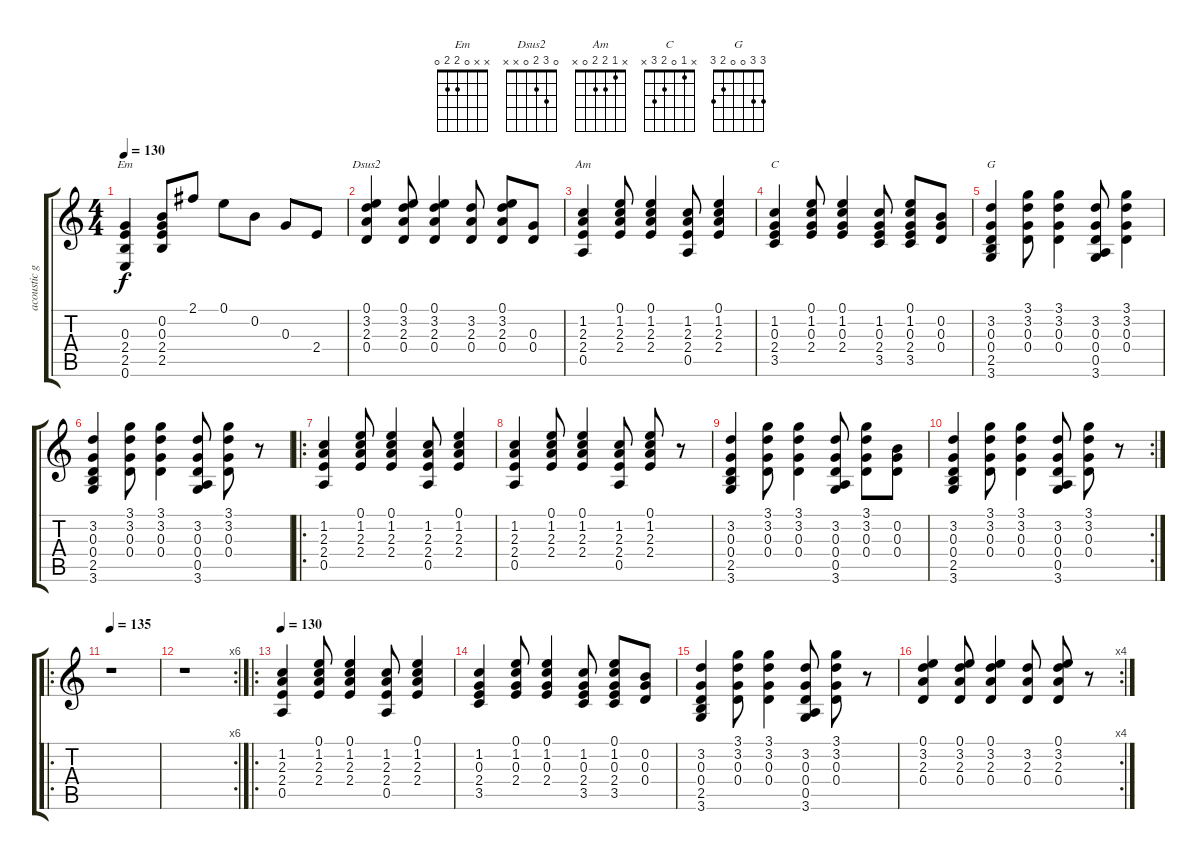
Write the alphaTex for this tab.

\track ("acoustic guitar" "acoustic g") {instrument acousticguitarnylon}
\staff {score tabs}
\tuning (E4 B3 G3 D3 A2 E2) {hide}
\chord ("Em" x x 0 2 2 0)
\chord ("Dsus2" 0 3 2 0 x x)
\chord ("Am" x 1 2 2 0 x)
\chord ("C" x 1 0 2 3 x)
\chord ("G" 3 3 0 0 2 3)
\ts (4 4)
\tempo 130
\clef g2
\ks c
(0.3 2.4 2.5 0.6).4{ch "Em" dy f} (0.2 0.3 2.4 2.5).8 2.1.8 0.1.8 0.2.8 0.3.8 2.4.8 |
(0.1 3.2 2.3 0.4).4{ch "Dsus2"} (0.1 3.2 2.3 0.4).8 (0.1 3.2 2.3 0.4).4 (3.2 2.3 0.4).8 (0.1 3.2 2.3 0.4).8 (0.3 0.4).8 |
(1.2 2.3 2.4 0.5).4{ch "Am"} (0.1 1.2 2.3 2.4).8 (0.1 1.2 2.3 2.4).4 (1.2 2.3 2.4 0.5).8 (0.1 1.2 2.3 2.4).4 |
(1.2 0.3 2.4 3.5).4{ch "C"} (0.1 1.2 0.3 2.4).8 (0.1 1.2 0.3 2.4).4 (1.2 0.3 2.4 3.5).8 (0.1 1.2 0.3 2.4 3.5).8 (0.2 0.3 0.4).8 |
(3.2 0.3 0.4 2.5 3.6).4{ch "G"} (3.1 3.2 0.3 0.4).8 (3.1 3.2 0.3 0.4).4 (3.2 0.3 0.4 0.5 3.6).8 (3.1 3.2 0.3 0.4).4 |
(3.2 0.3 0.4 2.5 3.6).4 (3.1 3.2 0.3 0.4).8 (3.1 3.2 0.3 0.4).4 (3.2 0.3 0.4 0.5 3.6).8 (3.1 3.2 0.3 0.4).8 r.8 |
\ro
(1.2 2.3 2.4 0.5).4 (0.1 1.2 2.3 2.4).8 (0.1 1.2 2.3 2.4).4 (1.2 2.3 2.4 0.5).8 (0.1 1.2 2.3 2.4).4 |
(1.2 2.3 2.4 0.5).4 (0.1 1.2 2.3 2.4).8 (0.1 1.2 2.3 2.4).4 (1.2 2.3 2.4 0.5).8 (0.1 1.2 2.3 2.4).8 r.8 |
(3.2 0.3 0.4 2.5 3.6).4 (3.1 3.2 0.3 0.4).8 (3.1 3.2 0.3 0.4).4 (3.2 0.3 0.4 0.5 3.6).8 (3.1 3.2 0.3 0.4).8 (0.2 0.3 0.4).8 |
\rc 2
(3.2 0.3 0.4 2.5 3.6).4 (3.1 3.2 0.3 0.4).8 (3.1 3.2 0.3 0.4).4 (3.2 0.3 0.4 0.5 3.6).8 (3.1 3.2 0.3 0.4).8 r.8 |
\ro
\tempo 135
r.1 |
\rc 6
r.1 |
\ro
\tempo 130
(1.2 2.3 2.4 0.5).4 (0.1 1.2 2.3 2.4).8 (0.1 1.2 2.3 2.4).4 (1.2 2.3 2.4 0.5).8 (0.1 1.2 2.3 2.4).4 |
(1.2 0.3 2.4 3.5).4 (0.1 1.2 0.3 2.4).8 (0.1 1.2 0.3 2.4).4 (1.2 0.3 2.4 3.5).8 (0.1 1.2 0.3 2.4 3.5).8 (0.2 0.3 0.4).8 |
(3.2 0.3 0.4 2.5 3.6).4 (3.1 3.2 0.3 0.4).8 (3.1 3.2 0.3 0.4).4 (3.2 0.3 0.4 0.5 3.6).8 (3.1 3.2 0.3 0.4).8 r.8 |
\rc 4
(0.1 3.2 2.3 0.4).4 (0.1 3.2 2.3 0.4).8 (0.1 3.2 2.3 0.4).4 (3.2 2.3 0.4).8 (0.1 3.2 2.3 0.4).8 r.8
